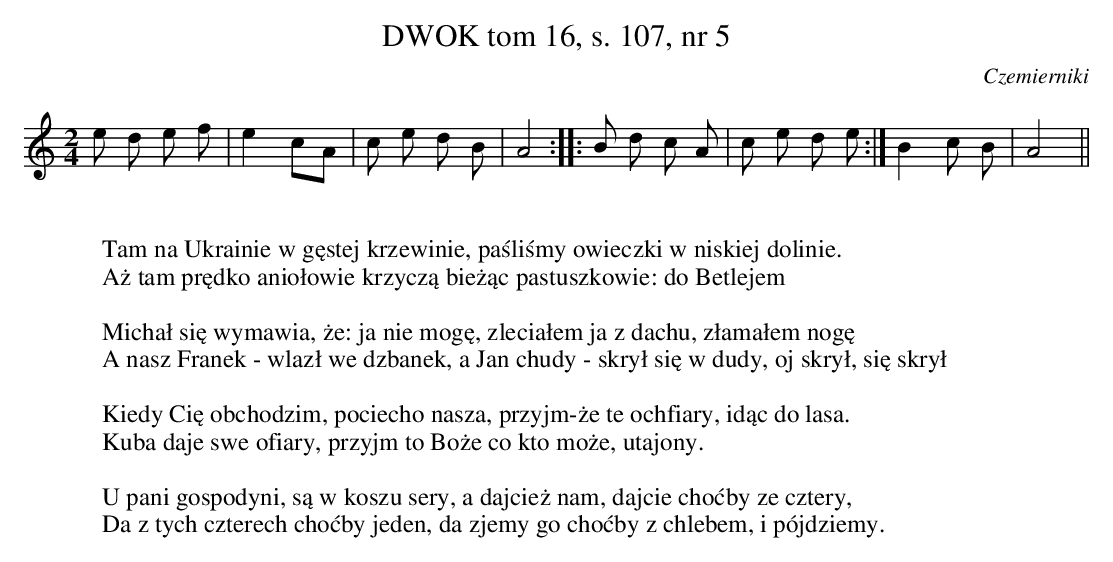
X:1
T: DWOK tom 16, s. 107, nr 5
O: Czemierniki
L: 1/16
M: 2/4
K: C
e2 d2 e2 f2 | e4 c2A2 | c2 e2 d2 B2 | A8 ::B2 d2 c2 A2 | c2 e2 d2 e2 :| B4 c2 B2 | A8 ||
W:
W:Tam na Ukrainie w gęstej krzewinie, paśliśmy owieczki w niskiej dolinie.
W:Aż tam prędko aniołowie krzyczą bieżąc pastuszkowie: do Betlejem
W:
W:Michał się wymawia, że: ja nie mogę, zleciałem ja z dachu, złamałem nogę
W:A nasz Franek - wlazł we dzbanek, a Jan chudy - skrył się w dudy, oj skrył, się skrył
W:
W:Kiedy Cię obchodzim, pociecho nasza, przyjm-że te ochfiary, idąc do lasa.
W:Kuba daje swe ofiary, przyjm to Boże co kto może, utajony.
W:
W:U pani gospodyni, są w koszu sery, a dajcież nam, dajcie choćby ze cztery,
W:Da z tych czterech choćby jeden, da zjemy go choćby z chlebem, i pójdziemy.
W:
